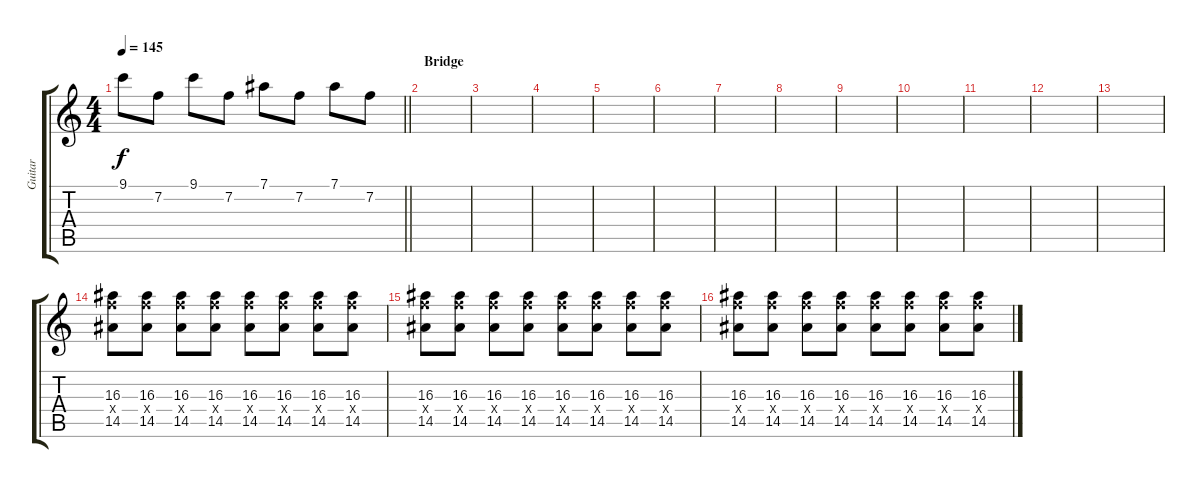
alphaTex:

\track ("Guitar" "Guitar") {instrument distortionguitar}
\staff {score tabs}
\tuning (Eb4 Bb3 Gb3 Db3 Ab2 Eb2) {hide}
\ts (4 4)
\tempo 145
\clef g2
\barLineRight lightlight
\ks c
9.1.8{dy f} 7.2.8 9.1.8 7.2.8 7.1.8 7.2.8 7.1.8 7.2.8 |
\section ("" "Bridge")
|
|
|
|
|
|
|
|
|
|
|
|
(16.3 16.4{x} 14.5).8 (16.3 16.4{x} 14.5).8 (16.3 16.4{x} 14.5).8 (16.3 16.4{x} 14.5).8 (16.3 16.4{x} 14.5).8 (16.3 16.4{x} 14.5).8 (16.3 16.4{x} 14.5).8 (16.3 16.4{x} 14.5).8 |
(16.3 16.4{x} 14.5).8 (16.3 16.4{x} 14.5).8 (16.3 16.4{x} 14.5).8 (16.3 16.4{x} 14.5).8 (16.3 16.4{x} 14.5).8 (16.3 16.4{x} 14.5).8 (16.3 16.4{x} 14.5).8 (16.3 16.4{x} 14.5).8 |
(16.3 16.4{x} 14.5).8 (16.3 16.4{x} 14.5).8 (16.3 16.4{x} 14.5).8 (16.3 16.4{x} 14.5).8 (16.3 16.4{x} 14.5).8 (16.3 16.4{x} 14.5).8 (16.3 16.4{x} 14.5).8 (16.3 16.4{x} 14.5).8
